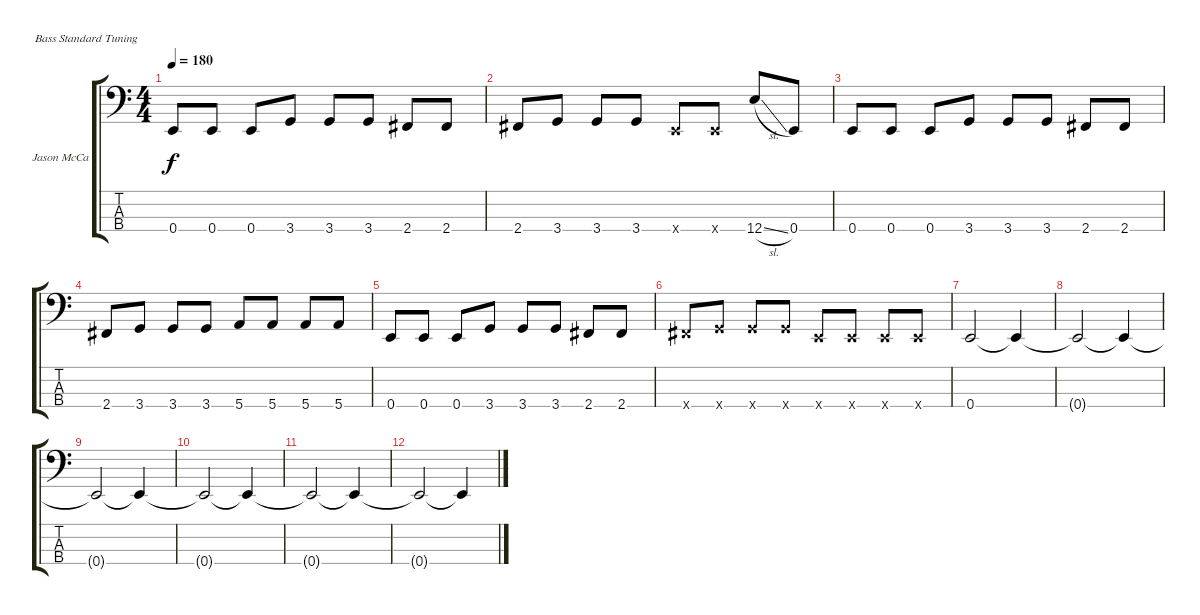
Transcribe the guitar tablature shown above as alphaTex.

\defaultSystemsLayout 4
\bracketExtendMode groupsimilarinstruments
\firstSystemTrackNameOrientation horizontal
\otherSystemsTrackNameOrientation horizontal
\track ("Jason McCaslin" "Jason McCa") {instrument electricbassfinger}
\staff {score tabs}
\tuning (G2 D2 A1 E1)
\ts (4 4)
\tempo 180
\clef f4
\ks c
0.4.8{dy f} 0.4.8 0.4.8 3.4.8 3.4.8 3.4.8 2.4.8 2.4.8 |
2.4.8 3.4.8 3.4.8 3.4.8 0.4{x}.8 0.4{x}.8 12.4{sl}.8 0.4.8 |
0.4.8 0.4.8 0.4.8 3.4.8 3.4.8 3.4.8 2.4.8 2.4.8 |
2.4.8 3.4.8 3.4.8 3.4.8 5.4.8 5.4.8 5.4.8 5.4.8 |
0.4.8 0.4.8 0.4.8 3.4.8 3.4.8 3.4.8 2.4.8 2.4.8 |
2.4{x}.8 3.4{x}.8 3.4{x}.8 3.4{x}.8 0.4{x}.8 0.4{x}.8 0.4{x}.8 0.4{x}.8 |
0.4.2 0.4{t}.4 |
0.4{t}.2 0.4{t}.4 |
0.4{t}.2 0.4{t}.4 |
0.4{t}.2 0.4{t}.4 |
0.4{t}.2 0.4{t}.4 |
0.4{t}.2 0.4{t}.4
